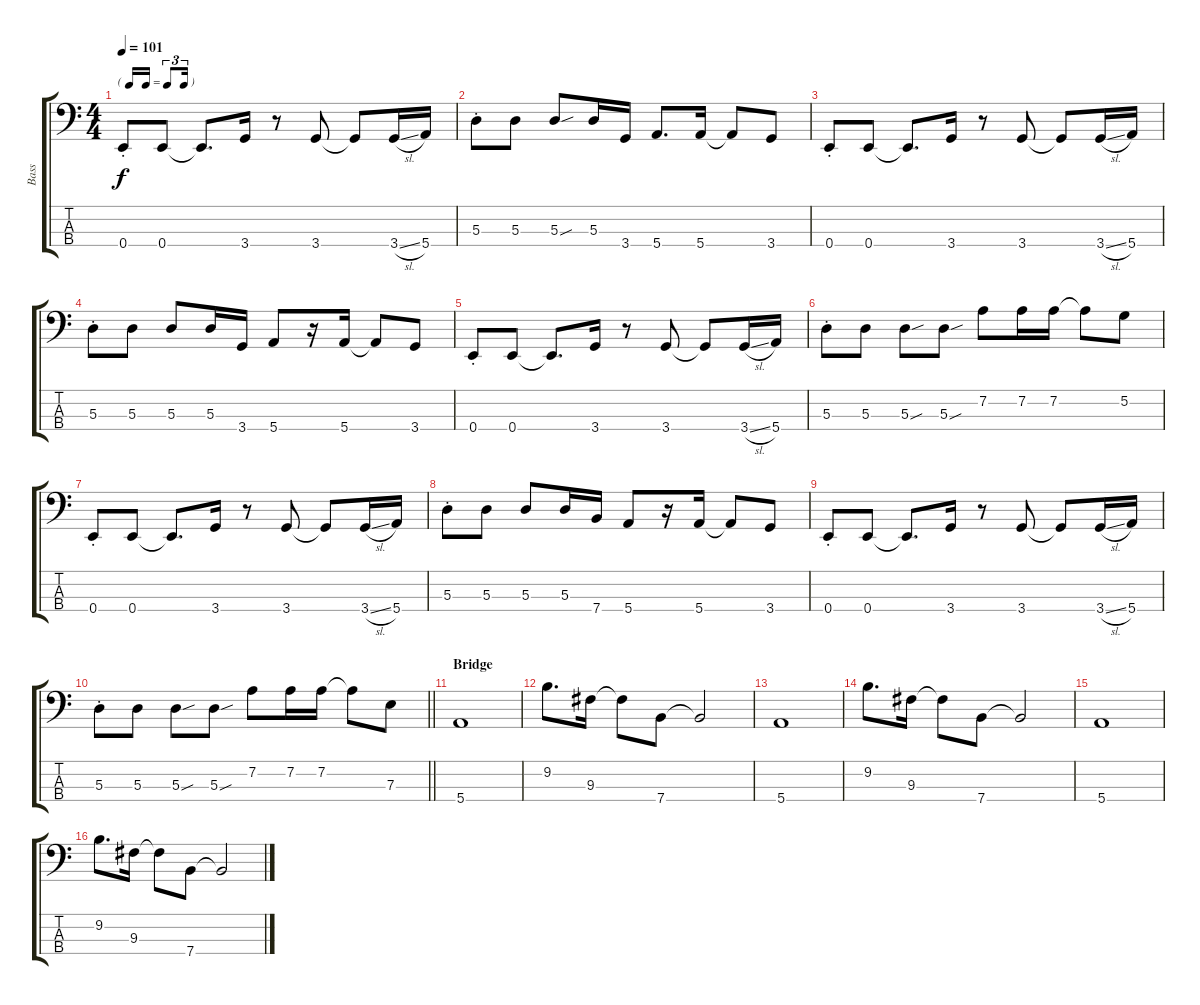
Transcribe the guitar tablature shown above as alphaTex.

\track ("Bass" "Bass") {instrument fretlessbass}
\staff {score tabs}
\tuning (G2 D2 A1 E1) {hide}
\ts (4 4)
\tf triplet16th
\tempo 101
\clef f4
\ks c
0.4{st}.8{dy f} 0.4.8 0.4{t}.8{d} 3.4.16 r.8 3.4.8 3.4{t}.8 3.4{sl}.16 5.4.16 |
5.3{st}.8 5.3.8 5.3{sou}.8 5.3.16 3.4.16 5.4.8{d} 5.4.16 5.4{t}.8 3.4.8 |
0.4{st}.8 0.4.8 0.4{t}.8{d} 3.4.16 r.8 3.4.8 3.4{t}.8 3.4{sl}.16 5.4.16 |
5.3{st}.8 5.3.8 5.3.8 5.3.16 3.4.16 5.4.8 r.16 5.4.16 5.4{t}.8 3.4.8 |
0.4{st}.8 0.4.8 0.4{t}.8{d} 3.4.16 r.8 3.4.8 3.4{t}.8 3.4{sl}.16 5.4.16 |
5.3{st}.8 5.3.8 5.3{sou}.8 5.3{sou}.8 7.2.8 7.2.16 7.2.16 7.2{t}.8 5.2.8 |
0.4{st}.8 0.4.8 0.4{t}.8{d} 3.4.16 r.8 3.4.8 3.4{t}.8 3.4{sl}.16 5.4.16 |
5.3{st}.8 5.3.8 5.3.8 5.3.16 7.4.16 5.4.8 r.16 5.4.16 5.4{t}.8 3.4.8 |
0.4{st}.8 0.4.8 0.4{t}.8{d} 3.4.16 r.8 3.4.8 3.4{t}.8 3.4{sl}.16 5.4.16 |
\barLineRight lightlight
5.3{st}.8 5.3.8 5.3{sou}.8 5.3{sou}.8 7.2.8 7.2.16 7.2.16 7.2{t}.8 7.3.8 |
\section ("" "Bridge")
5.4.1 |
9.2.8{d} 9.3.16 9.3{t}.8 7.4.8 7.4{t}.2 |
5.4.1 |
9.2.8{d} 9.3.16 9.3{t}.8 7.4.8 7.4{t}.2 |
5.4.1 |
9.2.8{d} 9.3.16 9.3{t}.8 7.4.8 7.4{t}.2
